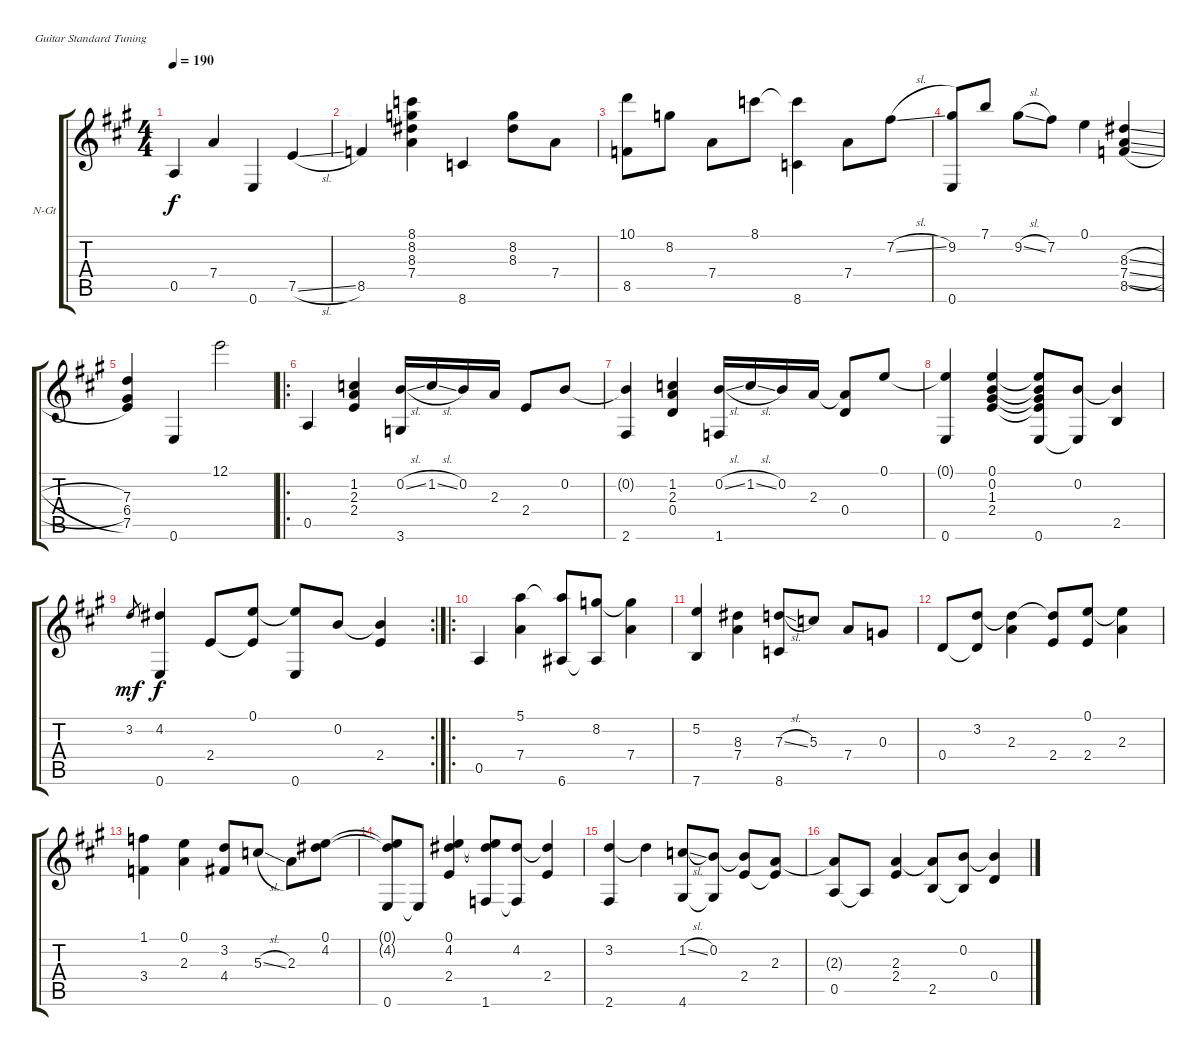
\bracketExtendMode groupsimilarinstruments
\firstSystemTrackNameOrientation horizontal
\otherSystemsTrackNameOrientation horizontal
\track ("Track 1" "N-Gt") {instrument acousticguitarnylon}
\staff {score tabs}
\tuning (E4 B3 G3 D3 A2 E2)
\ts (4 4)
\tempo 190
\clef g2
\ks a
0.5.4{dy f} 7.4.4 0.6.4 7.5{sl}.4 |
8.5.4 (8.1 8.2 8.3 7.4).4 8.6.4 (8.2 8.3).8 7.4.8 |
(10.1 8.5).8 8.2.8 7.4.8 8.1.8 (8.1{t} 8.6).4 7.4.8 7.2{sl}.8 |
(9.2 0.6).8 7.1.8 9.2{sl}.8 7.2.8 0.1.4 (8.3{sl} 7.4{sl} 8.5{sl}).4 |
(7.3 6.4 7.5).4 0.6.4 12.1.2 |
\ro
0.5.4 (1.2 2.3 2.4).4 (0.2{sl} 3.6).16 1.2{sl}.16 0.2.16 2.3.16 2.4.8 0.2.8 |
(0.2{t} 2.6).4 (1.2 2.3 0.4).4 (0.2{sl} 1.6).16 1.2{sl}.16 0.2.16 2.3.16 (2.3{t} 0.4).8 0.1.8 |
(0.1{t} 0.6).4 (0.1 0.2 1.3 2.4).4 (0.1{t} 0.2{t} 1.3{t} 2.4{t} 0.6).8 (0.2 0.6{t}).8 (0.2{t} 2.5).4 |
\rc 2
3.2.8{gr dy mf} (4.2 0.6).4{dy f} 2.4.8 (0.1 2.4{t}).8 (0.1{t} 0.6).8 0.2.8 (0.2{t} 2.4).4 |
\ro
0.5.4 (5.1 7.4).4 (5.1{t} 6.6).8 (8.2 6.6{t}).8 (8.2{t} 7.4).4 |
(5.2 7.6).4 (8.3 7.4).4 (7.3{sl} 8.6).8 5.3.8 7.4.8 0.3.8 |
0.4.8 (3.2 0.4{t}).8 (3.2{t} 2.3).4 (3.2{t} 2.4).8 (0.1 2.4).8 (0.1{t} 2.3).4 |
(1.1 3.4).4 (0.1 2.3).4 (3.2 4.4).8 5.3{sl}.8 2.3.8 (0.1 4.2).8 |
(0.1{t} 4.2{t} 0.6).8 0.6{t}.8 (0.1 4.2 2.4).4 (0.1{t} 4.2{t} 1.6).8 (4.2 1.6{t}).8 (4.2{t} 2.4).4 |
(3.2 2.6).4 3.2{t}.4 (1.2{sl} 4.6).8 (0.2 4.6{t}).8 (0.2{t} 2.4).8 (2.3 2.4{t}).8 |
(2.3{t} 0.5).8 0.5{t}.8 (2.3 2.4).4 (2.3{t} 2.5).8 (0.2 2.5{t}).8 (0.2{t} 0.4).4
